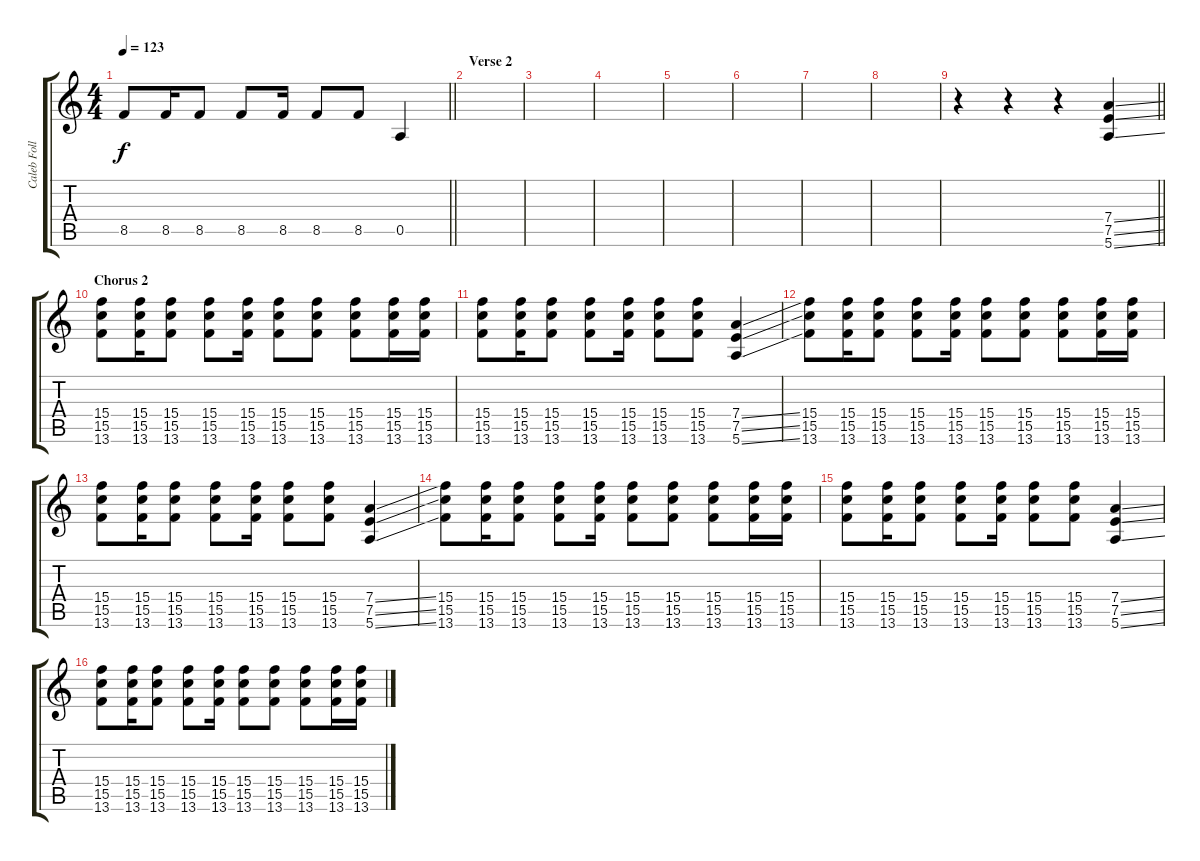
\track ("Caleb Followill" "Caleb Foll") {instrument distortionguitar}
\staff {score tabs}
\tuning (E4 B3 G3 D3 A2 E2) {hide}
\ts (4 4)
\tempo 123
\clef g2
\barLineRight lightlight
\ks c
8.5.8{dy f} 8.5.16 8.5.8 8.5.8 8.5.16 8.5.8 8.5.8 0.5.4 |
\section ("" "Verse 2")
|
|
|
|
|
|
|
\barLineRight lightlight
r.4 r.4 r.4 (7.4{ss} 7.5{ss} 5.6{ss}).4 |
\section ("" "Chorus 2")
(15.4 15.5 13.6).8 (15.4 15.5 13.6).16 (15.4 15.5 13.6).8 (15.4 15.5 13.6).8 (15.4 15.5 13.6).16 (15.4 15.5 13.6).8 (15.4 15.5 13.6).8 (15.4 15.5 13.6).8 (15.4 15.5 13.6).16 (15.4 15.5 13.6).16 |
(15.4 15.5 13.6).8 (15.4 15.5 13.6).16 (15.4 15.5 13.6).8 (15.4 15.5 13.6).8 (15.4 15.5 13.6).16 (15.4 15.5 13.6).8 (15.4 15.5 13.6).8 (7.4{ss} 7.5{ss} 5.6{ss}).4 |
(15.4 15.5 13.6).8 (15.4 15.5 13.6).16 (15.4 15.5 13.6).8 (15.4 15.5 13.6).8 (15.4 15.5 13.6).16 (15.4 15.5 13.6).8 (15.4 15.5 13.6).8 (15.4 15.5 13.6).8 (15.4 15.5 13.6).16 (15.4 15.5 13.6).16 |
(15.4 15.5 13.6).8 (15.4 15.5 13.6).16 (15.4 15.5 13.6).8 (15.4 15.5 13.6).8 (15.4 15.5 13.6).16 (15.4 15.5 13.6).8 (15.4 15.5 13.6).8 (7.4{ss} 7.5{ss} 5.6{ss}).4 |
(15.4 15.5 13.6).8 (15.4 15.5 13.6).16 (15.4 15.5 13.6).8 (15.4 15.5 13.6).8 (15.4 15.5 13.6).16 (15.4 15.5 13.6).8 (15.4 15.5 13.6).8 (15.4 15.5 13.6).8 (15.4 15.5 13.6).16 (15.4 15.5 13.6).16 |
(15.4 15.5 13.6).8 (15.4 15.5 13.6).16 (15.4 15.5 13.6).8 (15.4 15.5 13.6).8 (15.4 15.5 13.6).16 (15.4 15.5 13.6).8 (15.4 15.5 13.6).8 (7.4{ss} 7.5{ss} 5.6{ss}).4 |
(15.4 15.5 13.6).8 (15.4 15.5 13.6).16 (15.4 15.5 13.6).8 (15.4 15.5 13.6).8 (15.4 15.5 13.6).16 (15.4 15.5 13.6).8 (15.4 15.5 13.6).8 (15.4 15.5 13.6).8 (15.4 15.5 13.6).16 (15.4 15.5 13.6).16
